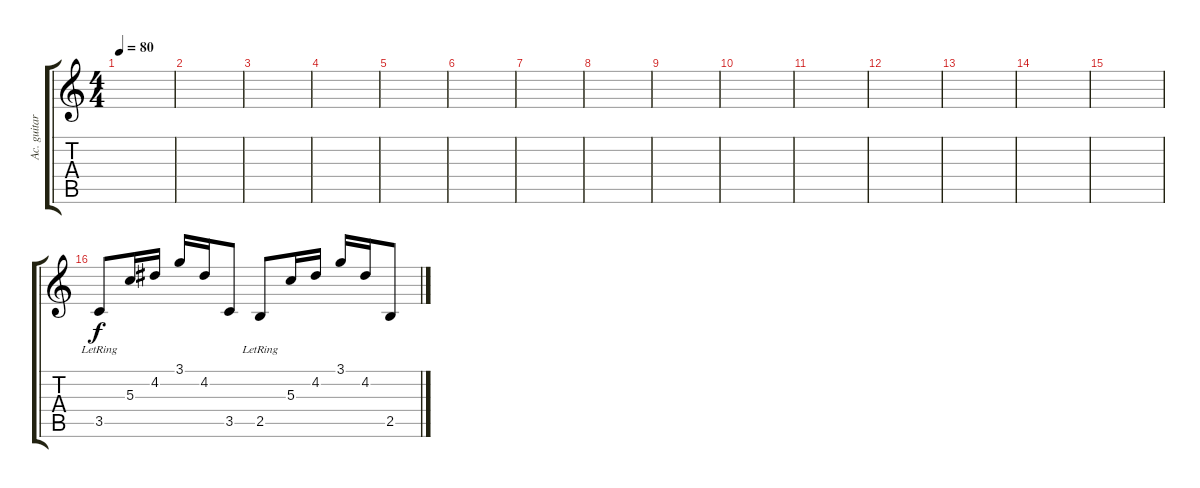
\track ("Ac. guitar Steel" "Ac. guitar") {instrument acousticguitarsteel}
\staff {score tabs}
\tuning (E4 B3 G3 D3 A2 E2) {hide}
\ts (4 4)
\tempo 80
\clef g2
\ks c
|
|
|
|
|
|
|
|
|
|
|
|
|
|
|
3.5{lr}.8 5.3.16 4.2.16 3.1.16 4.2.16 3.5.8 2.5{lr}.8 5.3.16 4.2.16 3.1.16 4.2.16 2.5.8
